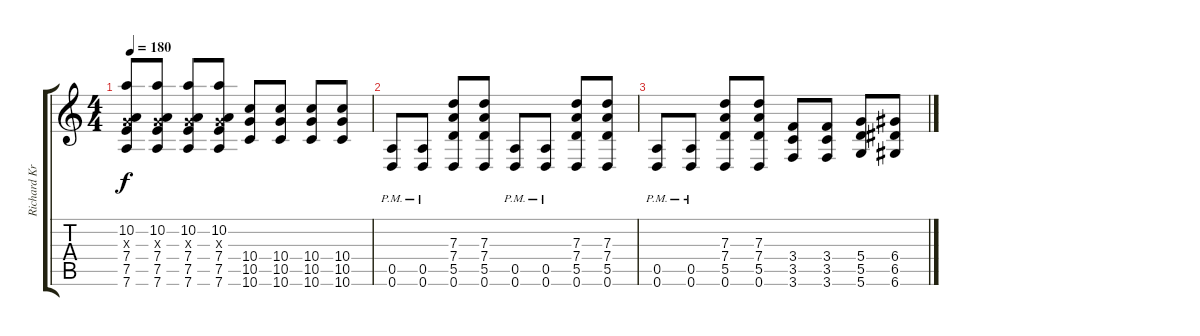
\track ("Richard Kruspe" "Richard Kr") {instrument distortionguitar}
\staff {score tabs}
\tuning (E4 B3 G3 D3 A2 D2) {hide}
\ts (4 4)
\tempo 180
\clef g2
\ks c
(10.2 0.3{x} 7.4 7.5 7.6).8{dy f} (10.2 0.3{x} 7.4 7.5 7.6).8 (10.2 0.3{x} 7.4 7.5 7.6).8 (10.2 0.3{x} 7.4 7.5 7.6).8 (10.4 10.5 10.6).8 (10.4 10.5 10.6).8 (10.4 10.5 10.6).8 (10.4 10.5 10.6).8 |
(0.5{pm} 0.6{pm}).8 (0.5{pm} 0.6{pm}).8 (7.3 7.4 5.5 0.6).8 (7.3 7.4 5.5 0.6).8 (0.5{pm} 0.6{pm}).8 (0.5{pm} 0.6{pm}).8 (7.3 7.4 5.5 0.6).8 (7.3 7.4 5.5 0.6).8 |
(0.5{pm} 0.6{pm}).8 (0.5{pm} 0.6{pm}).8 (7.3 7.4 5.5 0.6).8 (7.3 7.4 5.5 0.6).8 (3.4 3.5 3.6).8 (3.4 3.5 3.6).8 (5.4 5.5 5.6).8 (6.4 6.5 6.6).8
